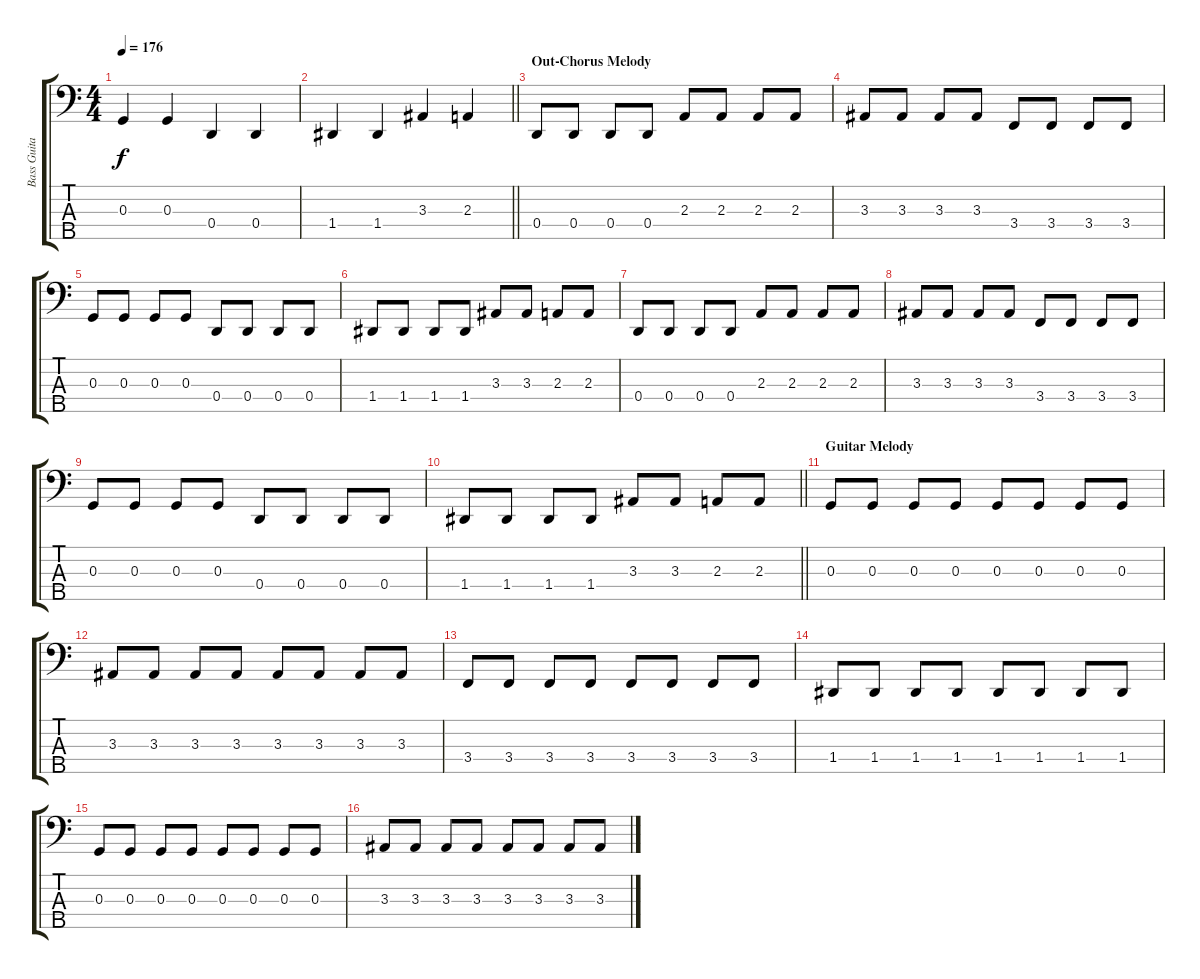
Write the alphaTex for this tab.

\track ("Bass Guitar" "Bass Guita") {instrument electricbasspick}
\staff {score tabs}
\tuning (F2 C2 G1 D1 A0) {hide}
\ts (4 4)
\tempo 176
\clef f4
\ks c
0.3.4{dy f} 0.3.4 0.4.4 0.4.4 |
\barLineRight lightlight
1.4.4 1.4.4 3.3.4 2.3.4 |
\section ("" "Out-Chorus Melody")
0.4.8 0.4.8 0.4.8 0.4.8 2.3.8 2.3.8 2.3.8 2.3.8 |
3.3.8 3.3.8 3.3.8 3.3.8 3.4.8 3.4.8 3.4.8 3.4.8 |
0.3.8 0.3.8 0.3.8 0.3.8 0.4.8 0.4.8 0.4.8 0.4.8 |
1.4.8 1.4.8 1.4.8 1.4.8 3.3.8 3.3.8 2.3.8 2.3.8 |
0.4.8 0.4.8 0.4.8 0.4.8 2.3.8 2.3.8 2.3.8 2.3.8 |
3.3.8 3.3.8 3.3.8 3.3.8 3.4.8 3.4.8 3.4.8 3.4.8 |
0.3.8 0.3.8 0.3.8 0.3.8 0.4.8 0.4.8 0.4.8 0.4.8 |
\barLineRight lightlight
1.4.8 1.4.8 1.4.8 1.4.8 3.3.8 3.3.8 2.3.8 2.3.8 |
\section ("" "Guitar Melody")
0.3.8 0.3.8 0.3.8 0.3.8 0.3.8 0.3.8 0.3.8 0.3.8 |
3.3.8 3.3.8 3.3.8 3.3.8 3.3.8 3.3.8 3.3.8 3.3.8 |
3.4.8 3.4.8 3.4.8 3.4.8 3.4.8 3.4.8 3.4.8 3.4.8 |
1.4.8 1.4.8 1.4.8 1.4.8 1.4.8 1.4.8 1.4.8 1.4.8 |
0.3.8 0.3.8 0.3.8 0.3.8 0.3.8 0.3.8 0.3.8 0.3.8 |
3.3.8 3.3.8 3.3.8 3.3.8 3.3.8 3.3.8 3.3.8 3.3.8
